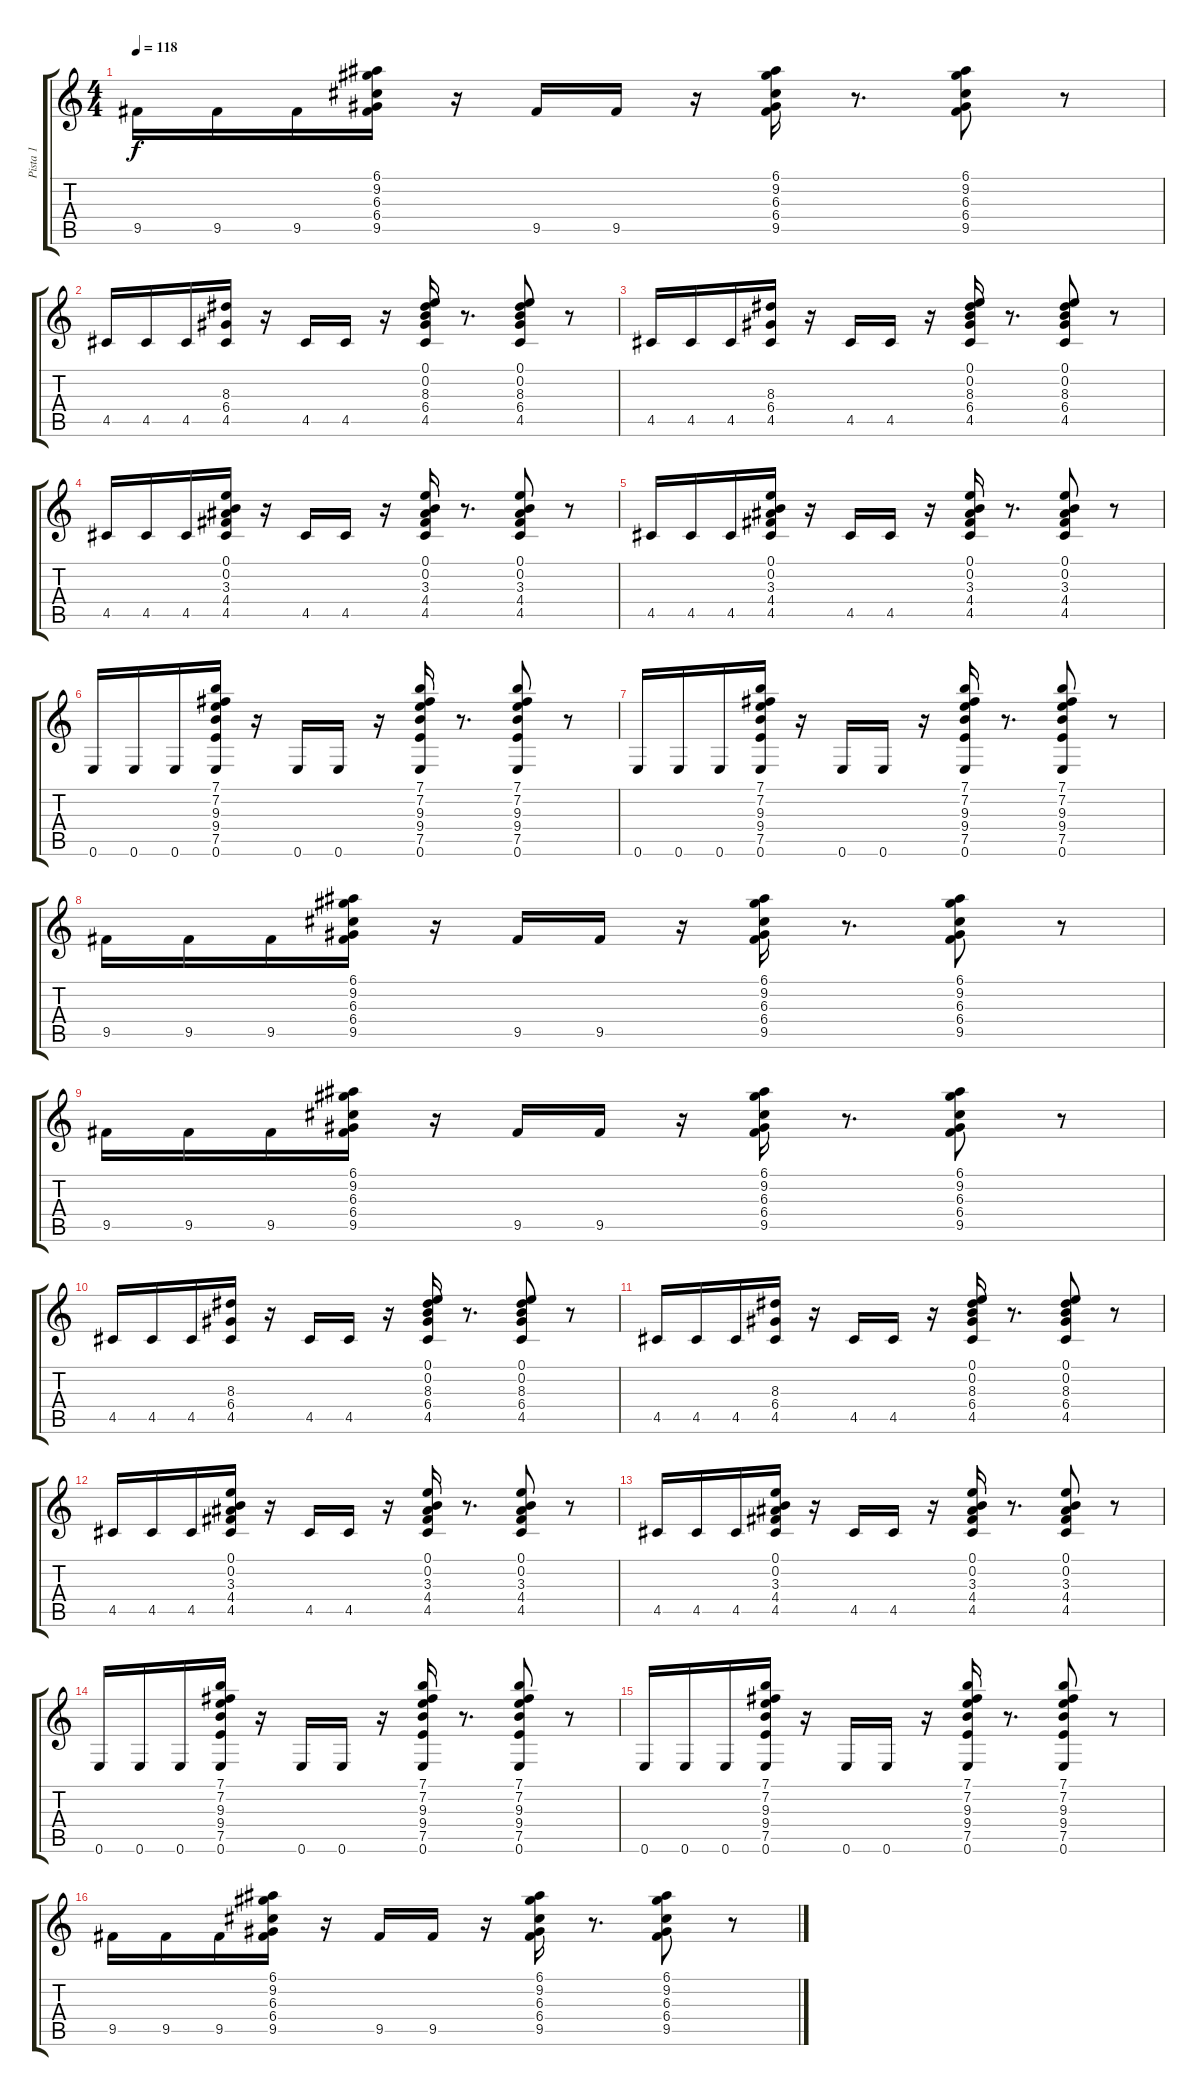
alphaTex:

\track ("Pista 1" "Pista 1") {instrument overdrivenguitar}
\staff {score tabs}
\tuning (E4 B3 G3 D3 A2 E2) {hide}
\ts (4 4)
\tempo 118
\clef g2
\ks c
9.5.16{dy f} 9.5.16 9.5.16 (6.1 9.2 6.3 6.4 9.5).16 r.16 9.5.16 9.5.16 r.16 (6.1 9.2 6.3 6.4 9.5).16 r.8{d} (6.1 9.2 6.3 6.4 9.5).8 r.8 |
4.5.16 4.5.16 4.5.16 (8.3 6.4 4.5).16 r.16 4.5.16 4.5.16 r.16 (0.1 0.2 8.3 6.4 4.5).16 r.8{d} (0.1 0.2 8.3 6.4 4.5).8 r.8 |
4.5.16 4.5.16 4.5.16 (8.3 6.4 4.5).16 r.16 4.5.16 4.5.16 r.16 (0.1 0.2 8.3 6.4 4.5).16 r.8{d} (0.1 0.2 8.3 6.4 4.5).8 r.8 |
4.5.16 4.5.16 4.5.16 (0.1 0.2 3.3 4.4 4.5).16 r.16 4.5.16 4.5.16 r.16 (0.1 0.2 3.3 4.4 4.5).16 r.8{d} (0.1 0.2 3.3 4.4 4.5).8 r.8 |
4.5.16 4.5.16 4.5.16 (0.1 0.2 3.3 4.4 4.5).16 r.16 4.5.16 4.5.16 r.16 (0.1 0.2 3.3 4.4 4.5).16 r.8{d} (0.1 0.2 3.3 4.4 4.5).8 r.8 |
0.6.16 0.6.16 0.6.16 (7.1 7.2 9.3 9.4 7.5 0.6).16 r.16 0.6.16 0.6.16 r.16 (7.1 7.2 9.3 9.4 7.5 0.6).16 r.8{d} (7.1 7.2 9.3 9.4 7.5 0.6).8 r.8 |
0.6.16 0.6.16 0.6.16 (7.1 7.2 9.3 9.4 7.5 0.6).16 r.16 0.6.16 0.6.16 r.16 (7.1 7.2 9.3 9.4 7.5 0.6).16 r.8{d} (7.1 7.2 9.3 9.4 7.5 0.6).8 r.8 |
9.5.16 9.5.16 9.5.16 (6.1 9.2 6.3 6.4 9.5).16 r.16 9.5.16 9.5.16 r.16 (6.1 9.2 6.3 6.4 9.5).16 r.8{d} (6.1 9.2 6.3 6.4 9.5).8 r.8 |
9.5.16 9.5.16 9.5.16 (6.1 9.2 6.3 6.4 9.5).16 r.16 9.5.16 9.5.16 r.16 (6.1 9.2 6.3 6.4 9.5).16 r.8{d} (6.1 9.2 6.3 6.4 9.5).8 r.8 |
4.5.16 4.5.16 4.5.16 (8.3 6.4 4.5).16 r.16 4.5.16 4.5.16 r.16 (0.1 0.2 8.3 6.4 4.5).16 r.8{d} (0.1 0.2 8.3 6.4 4.5).8 r.8 |
4.5.16 4.5.16 4.5.16 (8.3 6.4 4.5).16 r.16 4.5.16 4.5.16 r.16 (0.1 0.2 8.3 6.4 4.5).16 r.8{d} (0.1 0.2 8.3 6.4 4.5).8 r.8 |
4.5.16 4.5.16 4.5.16 (0.1 0.2 3.3 4.4 4.5).16 r.16 4.5.16 4.5.16 r.16 (0.1 0.2 3.3 4.4 4.5).16 r.8{d} (0.1 0.2 3.3 4.4 4.5).8 r.8 |
4.5.16 4.5.16 4.5.16 (0.1 0.2 3.3 4.4 4.5).16 r.16 4.5.16 4.5.16 r.16 (0.1 0.2 3.3 4.4 4.5).16 r.8{d} (0.1 0.2 3.3 4.4 4.5).8 r.8 |
0.6.16 0.6.16 0.6.16 (7.1 7.2 9.3 9.4 7.5 0.6).16 r.16 0.6.16 0.6.16 r.16 (7.1 7.2 9.3 9.4 7.5 0.6).16 r.8{d} (7.1 7.2 9.3 9.4 7.5 0.6).8 r.8 |
0.6.16 0.6.16 0.6.16 (7.1 7.2 9.3 9.4 7.5 0.6).16 r.16 0.6.16 0.6.16 r.16 (7.1 7.2 9.3 9.4 7.5 0.6).16 r.8{d} (7.1 7.2 9.3 9.4 7.5 0.6).8 r.8 |
9.5.16 9.5.16 9.5.16 (6.1 9.2 6.3 6.4 9.5).16 r.16 9.5.16 9.5.16 r.16 (6.1 9.2 6.3 6.4 9.5).16 r.8{d} (6.1 9.2 6.3 6.4 9.5).8 r.8
